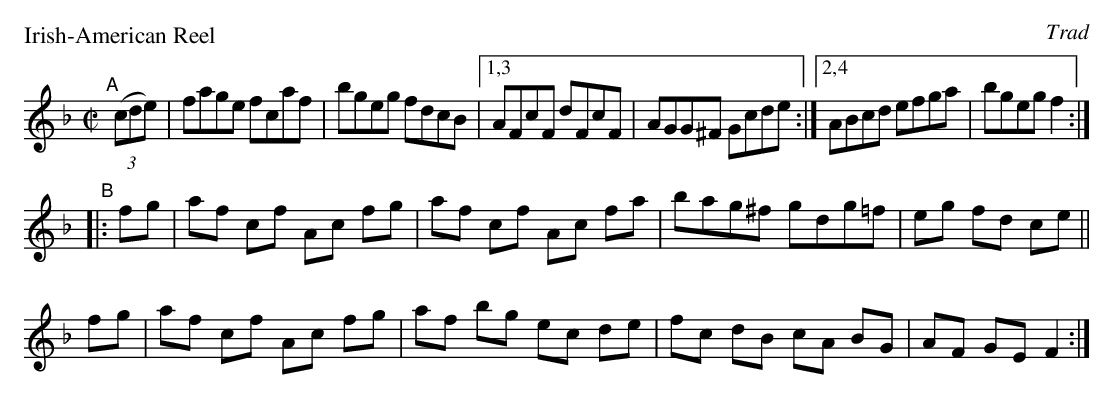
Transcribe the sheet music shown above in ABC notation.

X:1
P: Irish-American Reel
C: Trad
M: C|
L: 1/8
K: F
"^A"[|] ((3cde) \
| fage fcaf | bgeg fdcB |[1,3 AFcF dFcF | AGG^F Gcde \
                       :|[2,4 ABcd efga | bgeg  f2 :|
"^B"|:\
fg | af cf Ac fg | af cf Ac fa | bag^f gdg=f | eg fd ce ||
fg | af cf Ac fg | af bg ec de | fc dB cA BG | AF GE F2 :|
